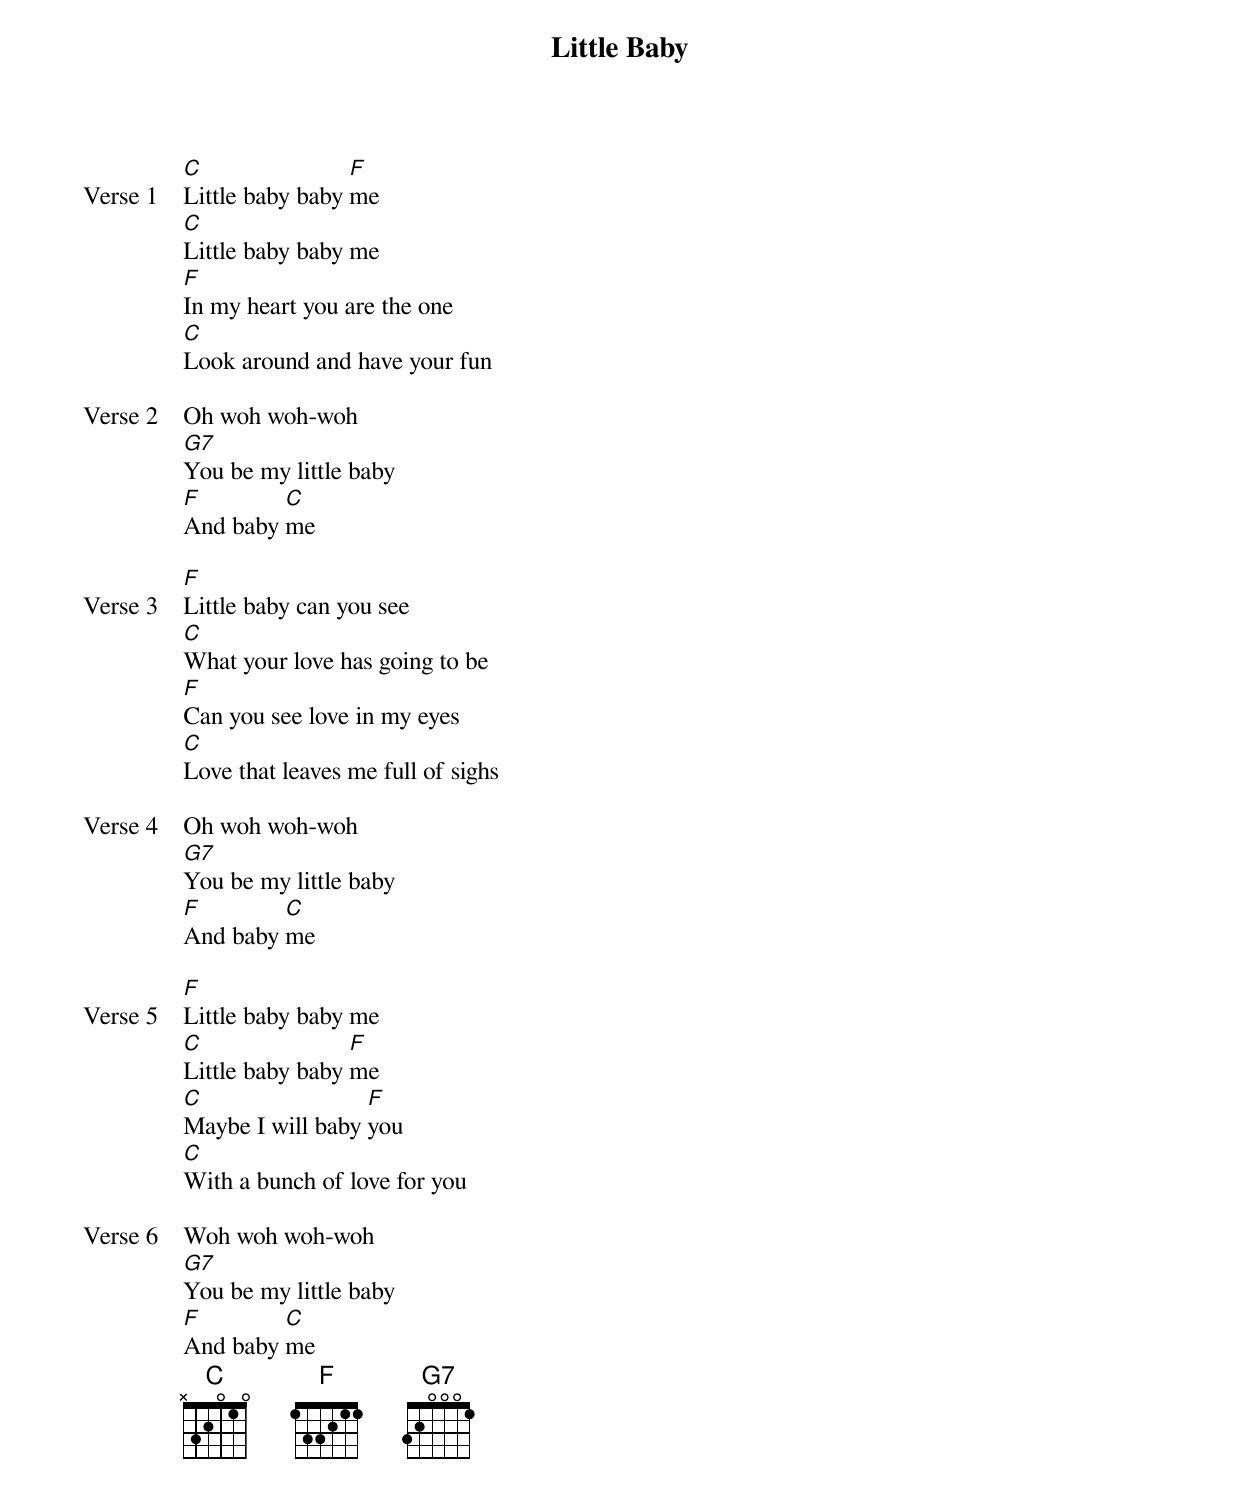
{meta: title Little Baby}
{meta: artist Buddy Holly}
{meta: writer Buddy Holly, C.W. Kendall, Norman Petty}

{start_of_verse: Verse 1}
[C]Little baby baby [F]me
[C]Little baby baby me
[F]In my heart you are the one
[C]Look around and have your fun
{end_of_verse}

{start_of_verse: Verse 2}
Oh woh woh-woh
[G7]You be my little baby
[F]And baby [C]me
{end_of_verse}

{start_of_verse: Verse 3}
[F]Little baby can you see
[C]What your love has going to be
[F]Can you see love in my eyes
[C]Love that leaves me full of sighs
{end_of_verse}

{start_of_verse: Verse 4}
Oh woh woh-woh
[G7]You be my little baby
[F]And baby [C]me
{end_of_verse}

{start_of_verse: Verse 5}
[F]Little baby baby me
[C]Little baby baby [F]me
[C]Maybe I will baby [F]you
[C]With a bunch of love for you
{end_of_verse}

{start_of_verse: Verse 6}
Woh woh woh-woh
[G7]You be my little baby
[F]And baby [C]me
{end_of_verse}
